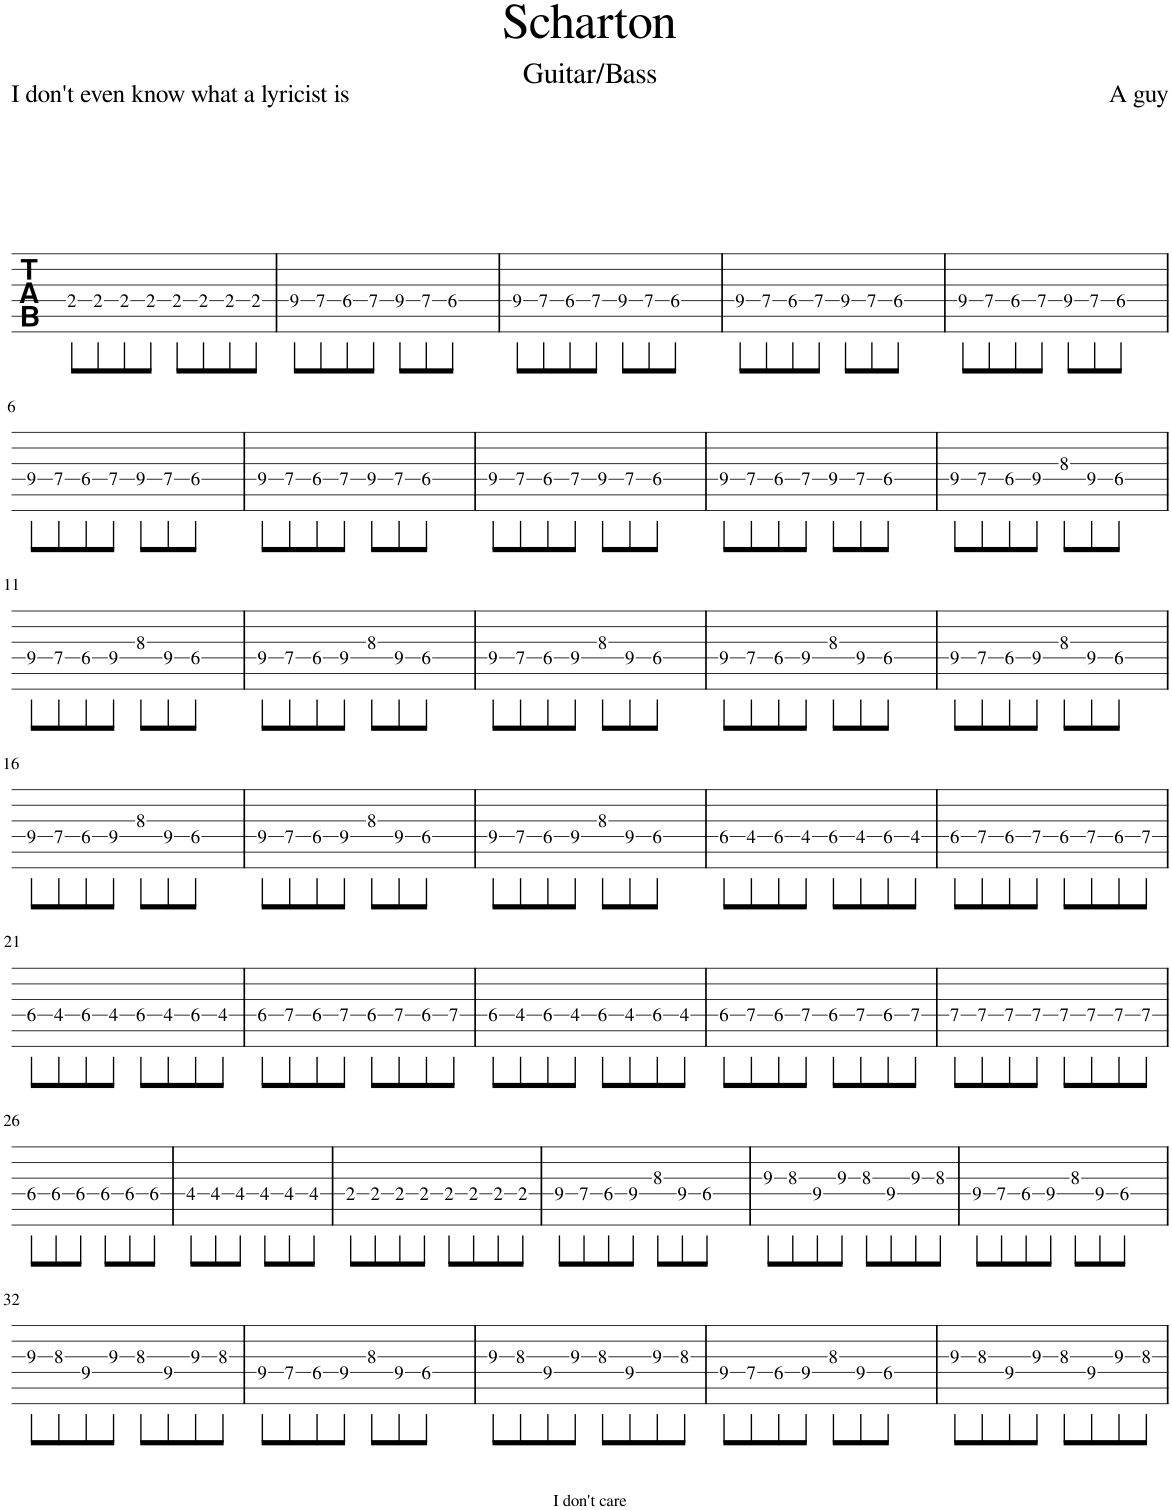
**kern
*part1
*staff1
*I"Electric Guitar
*I'El. Guit.
*stria6
*
*k[]
*M4/4
=1
8E\L
8E\
8E\
8E\J
8E\L
8E\
8E\
8E\J
=2
8B\L
8A\
8G#\
8A\J
8B\L
8A\
8G#\J
8r
=3
8B\L
8A\
8G#\
8A\J
8B\L
8A\
8G#\J
8r
=4
8B\L
8A\
8G#\
8A\J
8B\L
8A\
8G#\J
8r
=5
8B\L
8A\
8G#\
8A\J
8B\L
8A\
8G#\J
8r
!!LO:LB:g=z
=6
8B\L
8A\
8G#\
8A\J
8B\L
8A\
8G#\J
8r
=7
8B\L
8A\
8G#\
8A\J
8B\L
8A\
8G#\J
8r
=8
8B\L
8A\
8G#\
8A\J
8B\L
8A\
8G#\J
8r
=9
8B\L
8A\
8G#\
8A\J
8B\L
8A\
8G#\J
8r
=10
8B\L
8A\
8G#\
8B\J
8e-\L
8B\
8G#\J
8r
!!LO:LB:g=z
=11
8B\L
8A\
8G#\
8B\J
8e-\L
8B\
8G#\J
8r
=12
8B\L
8A\
8G#\
8B\J
8e-\L
8B\
8G#\J
8r
=13
8B\L
8A\
8G#\
8B\J
8e-\L
8B\
8G#\J
8r
=14
8B\L
8A\
8G#\
8B\J
8e-\L
8B\
8G#\J
8r
=15
8B\L
8A\
8G#\
8B\J
8e-\L
8B\
8G#\J
8r
!!LO:LB:g=z
=16
8B\L
8A\
8G#\
8B\J
8e-\L
8B\
8G#\J
8r
=17
8B\L
8A\
8G#\
8B\J
8e-\L
8B\
8G#\J
8r
=18
8B\L
8A\
8G#\
8B\J
8e-\L
8B\
8G#\J
8r
=19
8G#\L
8F#\
8G#\
8F#\J
8G#\L
8F#\
8G#\
8F#\J
=20
8G#\L
8A\
8G#\
8A\J
8G#\L
8A\
8G#\
8A\J
!!LO:LB:g=z
=21
8G#\L
8F#\
8G#\
8F#\J
8G#\L
8F#\
8G#\
8F#\J
=22
8G#\L
8A\
8G#\
8A\J
8G#\L
8A\
8G#\
8A\J
=23
8G#\L
8F#\
8G#\
8F#\J
8G#\L
8F#\
8G#\
8F#\J
=24
8G#\L
8A\
8G#\
8A\J
8G#\L
8A\
8G#\
8A\J
=25
8A\L
8A\
8A\
8A\J
8A\L
8A\
8A\
8A\J
!!LO:LB:g=z
=26
*M6/8
8G#\L
8G#\
8G#\J
8G#\L
8G#\
8G#\J
=27
8F#\L
8F#\
8F#\J
8F#\L
8F#\
8F#\J
=28
*M4/4
8E\L
8E\
8E\
8E\J
8E\L
8E\
8E\
8E\J
=29
8B\L
8A\
8G#\
8B\J
8e-\L
8B\
8G#\J
8r
=30
8e\L
8e-\
8B\
8e\J
8e-\L
8B\
8e\
8e-\J
=31
8B\L
8A\
8G#\
8B\J
8e-\L
8B\
8G#\J
8r
!!LO:LB:g=z
=32
8e\L
8e-\
8B\
8e\J
8e-\L
8B\
8e\
8e-\J
=33
8B\L
8A\
8G#\
8B\J
8e-\L
8B\
8G#\J
8r
=34
8e\L
8e-\
8B\
8e\J
8e-\L
8B\
8e\
8e-\J
=35
8B\L
8A\
8G#\
8B\J
8e-\L
8B\
8G#\J
8r
=36
8e\L
8e-\
8B\
8e\J
8e-\L
8B\
8e\
8e-\J
=
*-
